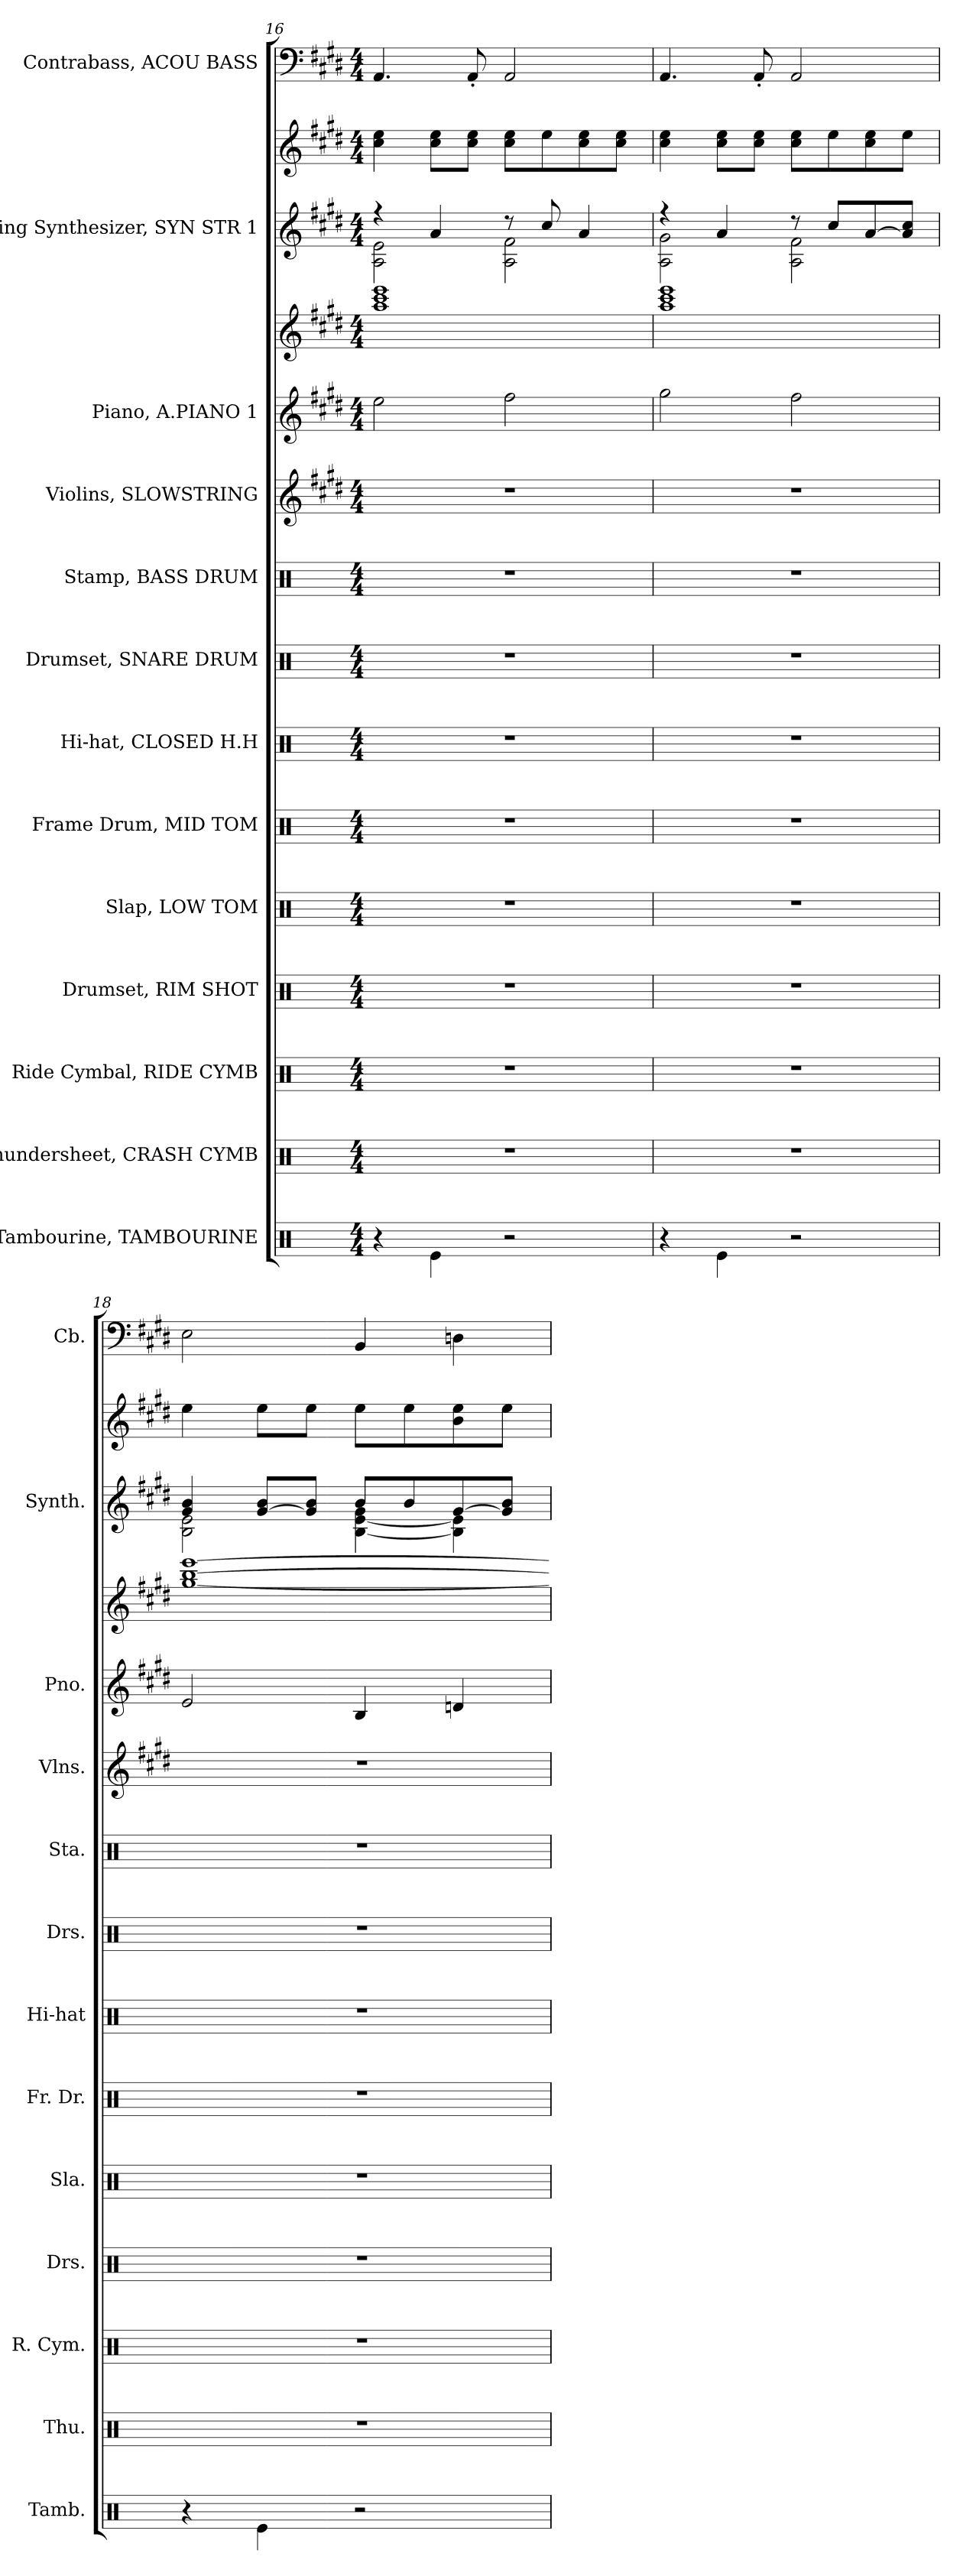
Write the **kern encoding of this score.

**kern	**kern	**kern	**kern	**kern	**kern	**kern	**kern	**kern	**kern	**kern	**kern	**kern	**kern	**kern
*part13	*part12	*part11	*part10	*part9	*part8	*part7	*part6	*part5	*part4	*part3	*part3	*part2	*part2	*part1
*staff15	*staff14	*staff13	*staff12	*staff11	*staff10	*staff9	*staff8	*staff7	*staff6	*staff5	*staff4	*staff3	*staff2	*staff1
*I"Tambourine, TAMBOURINE	*I"Thundersheet, CRASH CYMB	*I"Ride Cymbal, RIDE CYMB	*I"Drumset, RIM SHOT	*I"Slap, LOW TOM	*I"Frame Drum, MID TOM	*I"Hi-hat, CLOSED H.H	*I"Drumset, SNARE DRUM	*I"Stamp, BASS DRUM	*I"Violins, SLOWSTRING	*I"Piano, A.PIANO 1	*	*I"String Synthesizer, SYN STR 1	*	*I"Contrabass, ACOU BASS
*I'Tamb.	*I'Thu.	*I'R. Cym.	*I'Drs.	*I'Sla.	*I'Fr. Dr.	*I'Hi-hat	*I'Drs.	*I'Sta.	*I'Vlns.	*I'Pno.	*	*I'Synth.	*	*I'Cb.
*clefX	*clefX	*clefX	*clefX	*clefX	*clefX	*clefX	*clefX	*clefX	*clefG2	*clefG2	*clefG2	*clefG2	*clefG2	*clefF4
*	*	*	*	*	*	*	*	*	*	*	*	*	*	*ITrd7c12
*k[]	*k[]	*k[]	*k[]	*k[]	*k[]	*k[]	*k[]	*k[]	*k[f#c#g#d#]	*k[f#c#g#d#]	*k[f#c#g#d#]	*k[f#c#g#d#]	*k[f#c#g#d#]	*k[f#c#g#d#]
*M4/4	*M4/4	*M4/4	*M4/4	*M4/4	*M4/4	*M4/4	*M4/4	*M4/4	*M4/4	*M4/4	*M4/4	*M4/4	*M4/4	*M4/4
=16	=16	=16	=16	=16	=16	=16	=16	=16	=16	=16	=16	=16	=16	=16
*	*	*	*	*	*	*	*	*	*	*	*	*^	*	*
4r	1r	1r	1r	1r	1r	1r	1r	1r	1r	2ee\	1aa 1ccc# 1eee	4r	2A\ 2e\	4cc#\ 4ee\	4.AAA/
4Re\	.	.	.	.	.	.	.	.	.	.	.	4a/	.	8cc#\ 8ee\L	.
.	.	.	.	.	.	.	.	.	.	.	.	.	.	8cc#\ 8ee\J	8AAA'/
2r	.	.	.	.	.	.	.	.	.	2ff#\	.	8r	2A\ 2f#\	8cc#\ 8ee\L	2AAA/
.	.	.	.	.	.	.	.	.	.	.	.	8cc#/	.	8ee\	.
.	.	.	.	.	.	.	.	.	.	.	.	4a/	.	8cc#\ 8ee\	.
.	.	.	.	.	.	.	.	.	.	.	.	.	.	8cc#\ 8ee\J	.
=17	=17	=17	=17	=17	=17	=17	=17	=17	=17	=17	=17	=17	=17	=17	=17
4r	1r	1r	1r	1r	1r	1r	1r	1r	1r	2gg#\	1aa 1ccc# 1eee	4r	2A\ 2g#\	4cc#\ 4ee\	4.AAA/
4Re\	.	.	.	.	.	.	.	.	.	.	.	4a/	.	8cc#\ 8ee\L	.
.	.	.	.	.	.	.	.	.	.	.	.	.	.	8cc#\ 8ee\J	8AAA'/
2r	.	.	.	.	.	.	.	.	.	2ff#\	.	8r	2A\ 2f#\	8cc#\ 8ee\L	2AAA/
.	.	.	.	.	.	.	.	.	.	.	.	8cc#/L	.	8ee\	.
.	.	.	.	.	.	.	.	.	.	.	.	[8a/	.	8cc#\ 8ee\	.
.	.	.	.	.	.	.	.	.	.	.	.	8a/] 8cc#/J	.	8ee\J	.
=18	=18	=18	=18	=18	=18	=18	=18	=18	=18	=18	=18	=18	=18	=18	=18
4r	1r	1r	1r	1r	1r	1r	1r	1r	1r	2e/	[1gg# [1bb [1eee	4g#/ 4b/	2B\ 2e\	4ee\	2EE\
4Re\	.	.	.	.	.	.	.	.	.	.	.	[8g#/ 8b/L	.	8ee\L	.
.	.	.	.	.	.	.	.	.	.	.	.	8g#/] 8b/J	.	8ee\J	.
2r	.	.	.	.	.	.	.	.	.	4B/	.	8b/L	[4B\ [4e\ 4g#\	8ee\L	4BBB/
.	.	.	.	.	.	.	.	.	.	.	.	8b/	.	8ee\	.
.	.	.	.	.	.	.	.	.	.	4dn/	.	[8g#/	4B\] 4e\]	8b\ 8ee\	4DDn\
.	.	.	.	.	.	.	.	.	.	.	.	8g#/] 8b/J	.	8ee\J	.
*	*	*	*	*	*	*	*	*	*	*	*	*v	*v	*	*
=	=	=	=	=	=	=	=	=	=	=	=	=	=	=
*-	*-	*-	*-	*-	*-	*-	*-	*-	*-	*-	*-	*-	*-	*-
